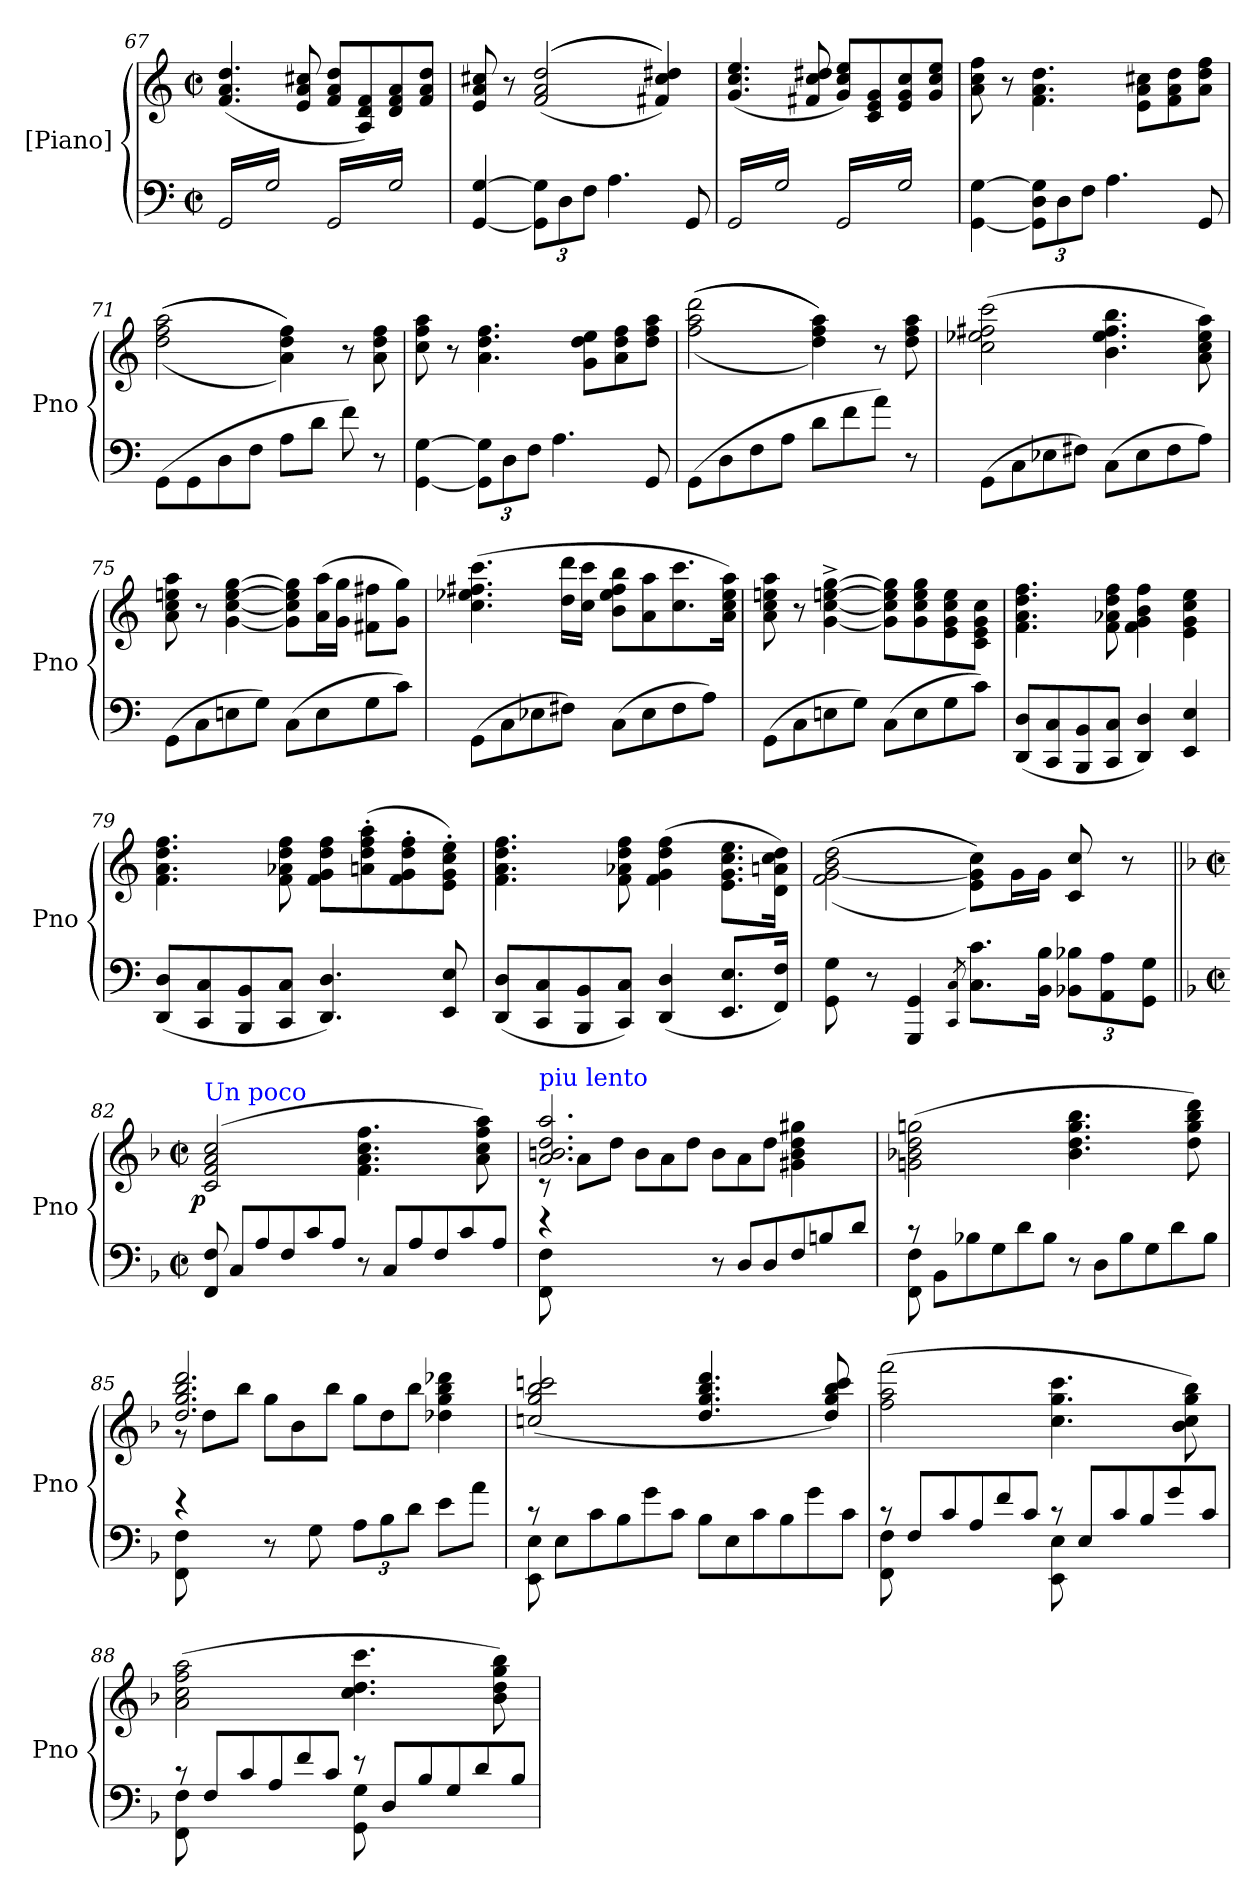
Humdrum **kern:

**kern	**kern	**dynam
*part2	*part1	*part1
*staff2	*staff1	*staff1
*I"[Piano]	*I"[Piano]	*
*I'Pno	*I'Pno	*
*clefF4	*clefG2	*
*k[]	*k[]	*
*C:	*C:	*
*M2/2	*M2/2	*
*met(c|)	*met(c|)	*
=67	=67	=67
*tremolo	*	*
(<16GG/LL	(>4.f/ 4.a/ 4.dd/	.
16G/)	.	.
16GG/	.	.
16G/)	.	.
16GG/	.	.
16G/)	.	.
16GG/	8e/ 8a/ 8cc#X/	.
16G/)JJ	.	.
(<16GG/LL	8f/ 8a/ 8dd/L	.
16G/)	.	.
16GG/	8A/ 8d/ 8f/)	.
16G/)	.	.
16GG/	8d/ 8f/ 8a/	.
16G/)	.	.
16GG/	8f/ 8a/ 8dd/J	.
16G/)JJ	.	.
*Xtremolo	*	*
=68	=68	=68
[4GG/ [4G/	8e/ 8a/ 8cc#X/	.
.	.	.
.	8r	.
.	.	.
12GG]\ 12G]\L	(>(<(<2f/ 2a/ 2dd/	.
12D\	.	.
12F\J	.	.
4.A\	.	.
.	4f#X/ 4cc#/ 4dd#X/)))	.
8GG/	.	.
=69	=69	=69
*tremolo	*	*
16GG/LL	(>4.g/ 4.cc/ 4.ee/	.
16G/	.	.
16GG/	.	.
16G/	.	.
16GG/	.	.
16G/	.	.
16GG/	8f#X/ 8cc/ 8dd#X/	.
16G/JJ	.	.
16GG/LL	8g/ 8cc/ 8ee/L)	.
16G/	.	.
16GG/	8c/ 8e/ 8g/	.
16G/	.	.
16GG/	8e/ 8g/ 8cc/	.
16G/	.	.
16GG/	8g/ 8cc/ 8ee/J	.
16G/JJ	.	.
*Xtremolo	*	*
=70	=70	=70
[4GG\ [4G\	8a\ 8cc\ 8ff\	.
.	.	.
.	8r	.
.	.	.
12GG]\ 12D\ 12G]\L	4.f\ 4.a\ 4.dd\	.
12D\	.	.
12F\J	.	.
4.A\	.	.
.	8e\ 8a\ 8cc#X\L	.
.	8f\ 8a\ 8dd\	.
8GG/	8a\ 8dd\ 8ff\J	.
=71	=71	=71
(>8GG\L	(>(>(<2dd\ 2ff\ 2aa\	.
8GG\	.	.
8D\	.	.
8F\J	.	.
8A\L	4a\ 4dd\ 4ff\)))	.
8d\J	.	.
8f\)	8r	.
8r	8a\ 8dd\ 8ff\	.
=72	=72	=72
[4GG\ [4G\	8cc\ 8ff\ 8aa\	.
.	8r	.
12GG]\ 12G]\L	4.a\ 4.dd\ 4.ff\	.
12D\	.	.
12F\J	.	.
4.A\	.	.
.	8g\ 8dd\ 8ee\L	.
.	8a\ 8dd\ 8ff\	.
8GG/	8dd\ 8ff\ 8aa\J	.
=73	=73	=73
(>8GG\L	(>(<(<2ff\ 2aa\ 2ddd\	.
8D\	.	.
8F\	.	.
8A\J	.	.
8d\L	4dd\ 4ff\ 4aa\)))	.
8f\	.	.
8a\J)	8r	.
8r	8dd\ 8ff\ 8aa\	.
=74	=74	=74
(>8GG\L	(>2cc\ 2ee-X\ 2ff#X\ 2ccc\	.
8C\	.	.
8E-X\	.	.
8F#X\J)	.	.
(>8C\L	4.b\ 4.ee-\ 4.ff#\ 4.bb\	.
8E-\	.	.
8F#\	.	.
8A\J)	8a\ 8cc\ 8ee-\ 8aa\)	.
=75	=75	=75
(>8GG\L	8a\ 8cc\ 8een\ 8aa\	.
8C\	8r	.
8En\	[4g\ [4cc\ [4ee\ [4gg\	.
8G\J)	.	.
(>8C\L	8g]\ 8cc]\ 8ee]\ 8gg]\L	.
8E\	(>16a\ 16aa\L	.
.	16g\ 16gg\JJ	.
8G\	8f#X\ 8ff#X\L	.
8c\J)	8g\ 8gg\J)	.
=76	=76	=76
(>8GG\L	(>4.cc\ 4.ee-X\ 4.ff#X\ 4.ccc\	.
8C\	.	.
8E-X\	.	.
8F#X\J)	16dd\ 16ddd\LL	.
.	16cc\ 16ccc\JJ	.
(>8C\L	8b\ 8ee-\ 8ff#\ 8bb\L	.
8E-\	8ai\ 8aai\	.
8F#\	8.cc\ 8.ccc\	.
8A\J)	.	.
.	16a\ 16cc\ 16ee-\ 16aa\Jk)	.
=77	=77	=77
(>8GG\L	8a\ 8cc\ 8een\ 8aa\	.
8C\	8r	.
8En\	[4g^>\ [4cc^>\ [4een^>\ [4gg^>\	.
8G\J)	.	.
(>8C\L	8g]\ 8cc]\ 8ee]\ 8gg]\L	.
8E\	8g\ 8cc\ 8ee\ 8gg\	.
8G\	8e\ 8g\ 8cc\ 8ee\	.
8c\J)	8c\ 8e\ 8g\ 8cc\J	.
=78	=78	=78
(<8DD/ 8D/L	4.f\ 4.a\ 4.dd\ 4.ff\	.
8CC/ 8C/	.	.
8BBB/ 8BB/	.	.
8CC/ 8C/J	8f\ 8a-X\ 8dd\ 8ff\	.
4DD/ 4D/)	4f\ 4g\ 4bi\ 4ff\	.
4EE/ 4E/	4e\ 4g\ 4cc\ 4ee\	.
=79	=79	=79
(<8DD/ 8D/L	4.f\ 4.a\ 4.dd\ 4.ff\	.
8CC/ 8C/	.	.
8BBB/ 8BB/	.	.
8CC/ 8C/J	8f\ 8a-X\ 8dd\ 8ff\	.
4.DD/ 4.D/)	8f\ 8g\ 8dd\ 8ff\L	.
.	(>8an'>\ 8dd'>\ 8ff'>\ 8aa'>\	.
.	8f'>\ 8g'>\ 8dd'>\ 8ff'>\	.
8EE/ 8E/	8e'>\ 8g'>\ 8cc'>\ 8ee'>\J)	.
=80	=80	=80
(<8DD/ 8D/L	4.f\ 4.a\ 4.dd\ 4.ff\	.
8CC/ 8C/	.	.
8BBB/ 8BB/	.	.
8CC/ 8C/J)	8f\ 8a-X\ 8dd\ 8ff\	.
(<4DD/ 4D/	(>4f\ 4g\ 4dd\ 4ff\	.
8.EE/ 8.E/L	8.e\ 8.g\ 8.cc\ 8.ee\L	.
16FF/ 16F/Jk)	16d\ 16an\ 16cc\ 16dd\Jk)	.
=81	=81	=81
8GG\ 8G\	(>(>(<2f\ [2g\ 2b\ 2dd\	.
8r	.	.
4GGG/ 4GG/	.	.
8qCC/ 8qC/	.	.
8.C\ 8.c\L	8e\ 8g]\ 8cc\L)))	.
.	16g\L	.
16BB\ 16B\Jk	16g\JJ	.
12BB-X\ 12B-X\L	8c/ 8cc/	.
12AA\ 12A\	.	.
.	8r	.
12GG\ 12G\J	.	.
=82||	=82||	=82||
*k[b-]	*k[b-]	*
*M2/2	*M2/2	*
*met(c|)	*met(c|)	*
*Xtuplet	*	*
!	!LO:TX:a:color=blue:t=Un poco	!
!	!	!LO:DY:rj
12FF/ 12F/	(>2c/ 2f/ 2a/ 2cc/	p
12C/L	.	.
12A/	.	.
12F/	.	.
12c/	.	.
12A/J	.	.
12r	4.f\ 4.a\ 4.cc\ 4.ff\	.
12C/L	.	.
12A/	.	.
12F/	.	.
12c/	.	.
.	8a\ 8cc\ 8ff\ 8aa\)	.
12A/J	.	.
=83	=83	=83
*^	*^	*
*	*	*	*Xtuplet	*
!	!	!LO:TX:a:color=blue:t=piu lento	!	!
4r	8FF\ 8F\	2.a/ 2.bn/ 2.dd/ 2.aa/	12r	.
.	.	.	12a\L	.
.	2.ryy	.	.	.
.	.	.	12dd\J	.
4ryy	.	.	12b\L	.
.	.	.	12a\	.
.	.	.	12dd\J	.
12r	.	.	12b\L	.
12D/L	.	.	12a\	.
12D/	.	.	12dd\J	.
12F/	.	4g#X\ 4b\ 4dd\ 4gg#X\	4ryy	.
12Bn/	.	.	.	.
.	8ryy	.	.	.
12d/J	.	.	.	.
*	*	*v	*v	*
=84	=84	=84	=84
12r	8FF\ 8F\	(>2gn\ 2b-X\ 2dd\ 2ggn\	.
12BB-\L	.	.	.
.	2.ryy	.	.
12B-X\	.	.	.
12G\	.	.	.
12d\	.	.	.
12B-\J	.	.	.
12r	.	4.b-\ 4.dd\ 4.gg\ 4.bb-\	.
12D\L	.	.	.
12B-\	.	.	.
12G\	.	.	.
12d\	.	.	.
.	8ryy	8dd\ 8gg\ 8bb-\ 8ddd\)	.
12B-\J	.	.	.
=85	=85	=85	=85
*	*	*^	*
4r	8FF\ 8F\	2.dd/ 2.gg/ 2.bb-/ 2.ddd/	12r	.
.	.	.	12dd\L	.
.	2.ryy	.	.	.
.	.	.	12bb-\J	.
8r	.	.	12gg\L	.
.	.	.	12b-\	.
8G\	.	.	.	.
.	.	.	12bb-\J	.
*tuplet	*	*	*	*
12A\L	.	.	12gg\L	.
12B-\	.	.	12dd\	.
12d\J	.	.	12bb-\J	.
8e\L	.	4dd-X\ 4gg\ 4bb-\ 4ddd-X\	4ryy	.
8a\J	8ryy	.	.	.
*	*	*v	*v	*
=86	=86	=86	=86
*Xtuplet	*	*	*
12r	8EE\ 8E\	(>2ccn/ 2gg/ 2bb-/ 2cccn/	.
12E\L	.	.	.
.	2.ryy	.	.
12c\	.	.	.
12B-\	.	.	.
12g\	.	.	.
12c\J	.	.	.
12B-\L	.	4.dd/ 4.gg/ 4.bb-/ 4.ddd/	.
12E\	.	.	.
12c\	.	.	.
12B-\	.	.	.
12g\	.	.	.
.	8ryy	8dd/ 8gg/ 8bb-/ 8ccc/)	.
12c\J	.	.	.
=87	=87	=87	=87
12r	8FF\ 8F\	(>2ff\ 2aa\ 2fff\	.
12F/L	.	.	.
.	4.ryy	.	.
12c/	.	.	.
12A/	.	.	.
12f/	.	.	.
12c/J	.	.	.
12r	8EE\ 8E\	4.cc\ 4.gg\ 4.ccc\	.
12E/L	.	.	.
.	4.ryy	.	.
12c/	.	.	.
12B-/	.	.	.
12g/	.	.	.
.	.	8b-\ 8cc\ 8gg\ 8bb-\)	.
12c/J	.	.	.
=88	=88	=88	=88
12r	8FF\ 8F\	(>2a\ 2cc\ 2ff\ 2aa\	.
12F/L	.	.	.
.	4.ryy	.	.
12c/	.	.	.
12A/	.	.	.
12f/	.	.	.
12c/J	.	.	.
12r	8GG\ 8G\	4.cc\ 4.dd\ 4.ccc\	.
12D/L	.	.	.
.	4.ryy	.	.
12B-/	.	.	.
12G/	.	.	.
12d/	.	.	.
.	.	8b-\ 8dd\ 8gg\ 8bb-\)	.
12B-/J	.	.	.
*v	*v	*	*
=	=	=
*-	*-	*-
